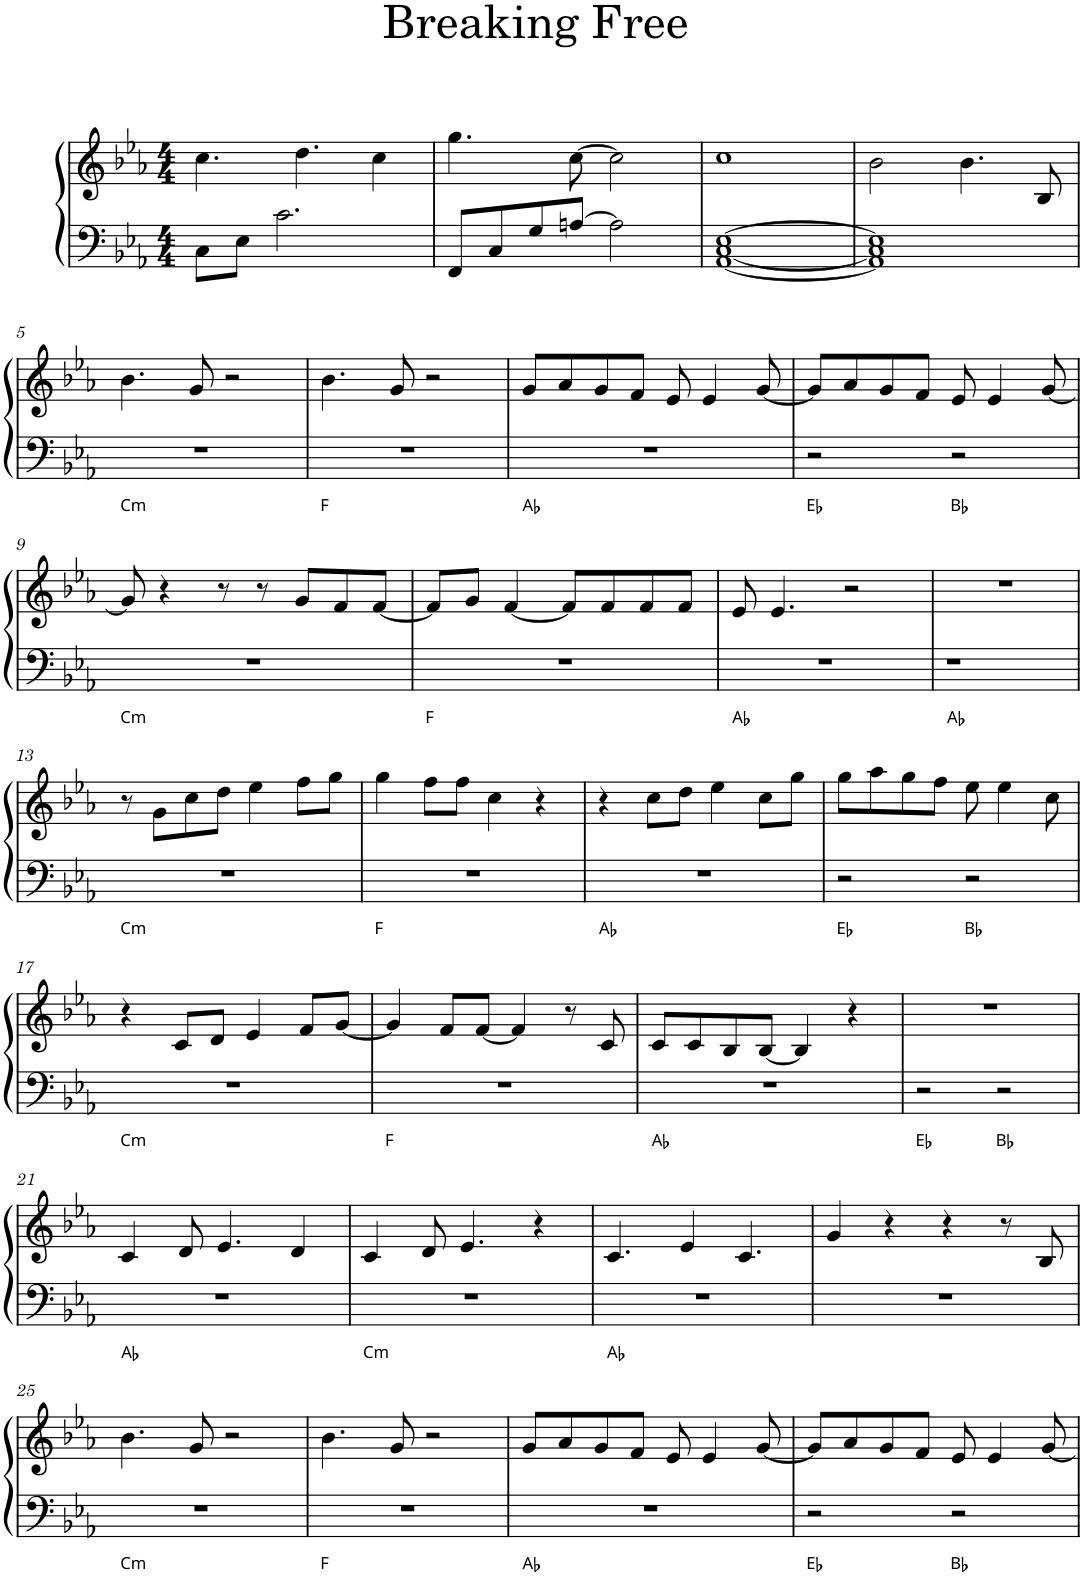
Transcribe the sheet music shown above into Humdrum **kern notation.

**kern	**kern
*part1	*part1
*staff2	*staff1
*I"Piano	*
*I'Pno.	*
*clefF4	*clefG2
*k[b-e-a-]	*k[b-e-a-]
*M4/4	*M4/4
=1	=1
8C\L	4.cc\
8E-\J	.
2.c\	.
.	4.dd\
.	4cc\
=2	=2
8FF/L	4.gg\
8C/	.
8G/	.
[8An/J	[8cc\
2A\]	2cc\]
=3	=3
[1AA- [1C [1E-	1cc
=4	=4
1AA-] 1C] 1E-]	2b-\
.	4.b-\
.	8B-/
!!LO:LB:g=z
=5	=5
1r	4.b-\
.	8g/
.	2r
=6	=6
1r	4.b-\
.	8g/
.	2r
=7	=7
1r	8g/L
.	8a-/
.	8g/
.	8f/J
.	8e-/
.	4e-/
.	[8g/
=8	=8
2r	8g/L]
.	8a-/
.	8g/
.	8f/J
2r	8e-/
.	4e-/
.	[8g/
!!LO:LB:g=z
=9	=9
1r	8g/]
.	4r
.	8r
.	8r
.	8g/L
.	8f/
.	[8f/J
=10	=10
1r	8f/L]
.	8g/J
.	[4f/
.	8f/L]
.	8f/
.	8f/
.	8f/J
=11	=11
1r	8e-/
.	4.e-/
.	2r
=12	=12
1r	1r
!!LO:LB:g=z
=13	=13
1r	8r
.	8g\L
.	8cc\
.	8dd\J
.	4ee-\
.	8ff\L
.	8gg\J
=14	=14
1r	4gg\
.	8ff\L
.	8ff\J
.	4cc\
.	4r
=15	=15
1r	4r
.	8cc\L
.	8dd\J
.	4ee-\
.	8cc\L
.	8gg\J
=16	=16
2r	8gg\L
.	8aa-\
.	8gg\
.	8ff\J
2r	8ee-\
.	4ee-\
.	8cc\
!!LO:LB:g=z
=17	=17
1r	4r
.	8c/L
.	8d/J
.	4e-/
.	8f/L
.	[8g/J
=18	=18
1r	4g/]
.	8f/L
.	[8f/J
.	4f/]
.	8r
.	8c/
=19	=19
1r	8c/L
.	8c/
.	8B-/
.	[8B-/J
.	4B-/]
.	4r
=20	=20
2r	1r
2r	.
!!LO:LB:g=z
=21	=21
1r	4c/
.	8d/
.	4.e-/
.	4d/
=22	=22
1r	4c/
.	8d/
.	4.e-/
.	4r
=23	=23
1r	4.c/
.	4e-/
.	4.c/
=24	=24
1r	4g/
.	4r
.	4r
.	8r
.	8B-/
!!LO:LB:g=z
=25	=25
1r	4.b-\
.	8g/
.	2r
=26	=26
1r	4.b-\
.	8g/
.	2r
=27	=27
1r	8g/L
.	8a-/
.	8g/
.	8f/J
.	8e-/
.	4e-/
.	[8g/
=28	=28
2r	8g/L]
.	8a-/
.	8g/
.	8f/J
2r	8e-/
.	4e-/
.	[8g/
=	=
*-	*-
